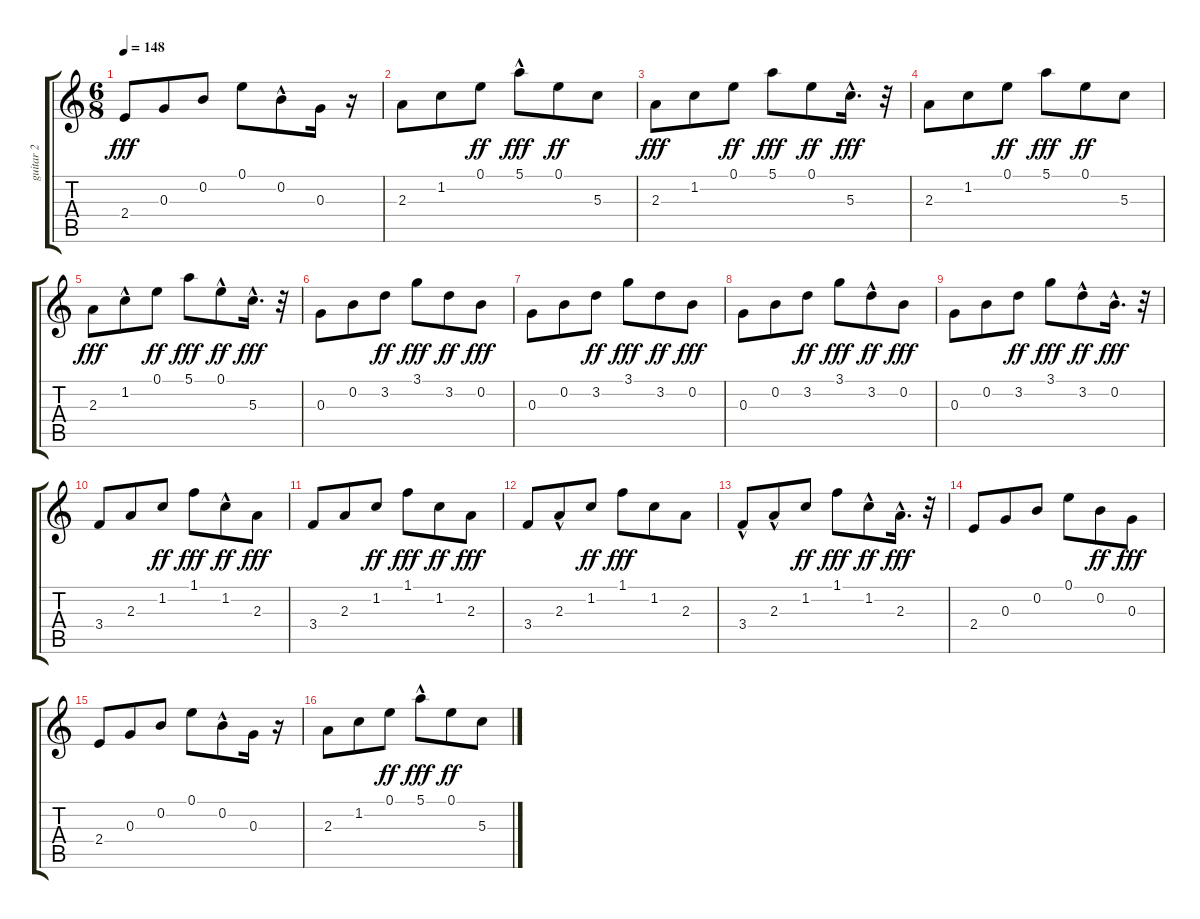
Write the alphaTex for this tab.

\track ("guitar 2" "guitar 2") {instrument acousticguitarsteel}
\staff {score tabs}
\tuning (E4 B3 G3 D3 A2 E2) {hide}
\ts (6 8)
\tempo 148
\clef g2
\ks c
2.4.8{dy fff} 0.3.8 0.2.8 0.1.8 0.2{hac}.8 0.3.16 r.16 |
2.3.8 1.2.8 0.1.8{dy ff} 5.1{hac}.8{dy fff} 0.1.8{dy ff} 5.3.8 |
2.3.8{dy fff} 1.2.8 0.1.8{dy ff} 5.1.8{dy fff} 0.1.8{dy ff} 5.3{hac}.16{d dy fff} r.32 |
2.3.8 1.2.8 0.1.8{dy ff} 5.1.8{dy fff} 0.1.8{dy ff} 5.3.8 |
2.3.8{dy fff} 1.2{hac}.8 0.1.8{dy ff} 5.1.8{dy fff} 0.1{hac}.8{dy ff} 5.3{hac}.16{d dy fff} r.32 |
0.3.8 0.2.8 3.2.8{dy ff} 3.1.8{dy fff} 3.2.8{dy ff} 0.2.8{dy fff} |
0.3.8 0.2.8 3.2.8{dy ff} 3.1.8{dy fff} 3.2.8{dy ff} 0.2.8{dy fff} |
0.3.8 0.2.8 3.2.8{dy ff} 3.1.8{dy fff} 3.2{hac}.8{dy ff} 0.2.8{dy fff} |
0.3.8 0.2.8 3.2.8{dy ff} 3.1.8{dy fff} 3.2{hac}.8{dy ff} 0.2{hac}.16{d dy fff} r.32 |
3.4.8 2.3.8 1.2.8{dy ff} 1.1.8{dy fff} 1.2{hac}.8{dy ff} 2.3.8{dy fff} |
3.4.8 2.3.8 1.2.8{dy ff} 1.1.8{dy fff} 1.2.8{dy ff} 2.3.8{dy fff} |
3.4.8 2.3{hac}.8 1.2.8{dy ff} 1.1.8{dy fff} 1.2.8 2.3.8 |
3.4{hac}.8 2.3{hac}.8 1.2.8{dy ff} 1.1.8{dy fff} 1.2{hac}.8{dy ff} 2.3{hac}.16{d dy fff} r.32 |
2.4.8 0.3.8 0.2.8 0.1.8 0.2.8{dy ff} 0.3.8{dy fff} |
2.4.8 0.3.8 0.2.8 0.1.8 0.2{hac}.8 0.3.16 r.16 |
2.3.8 1.2.8 0.1.8{dy ff} 5.1{hac}.8{dy fff} 0.1.8{dy ff} 5.3.8
